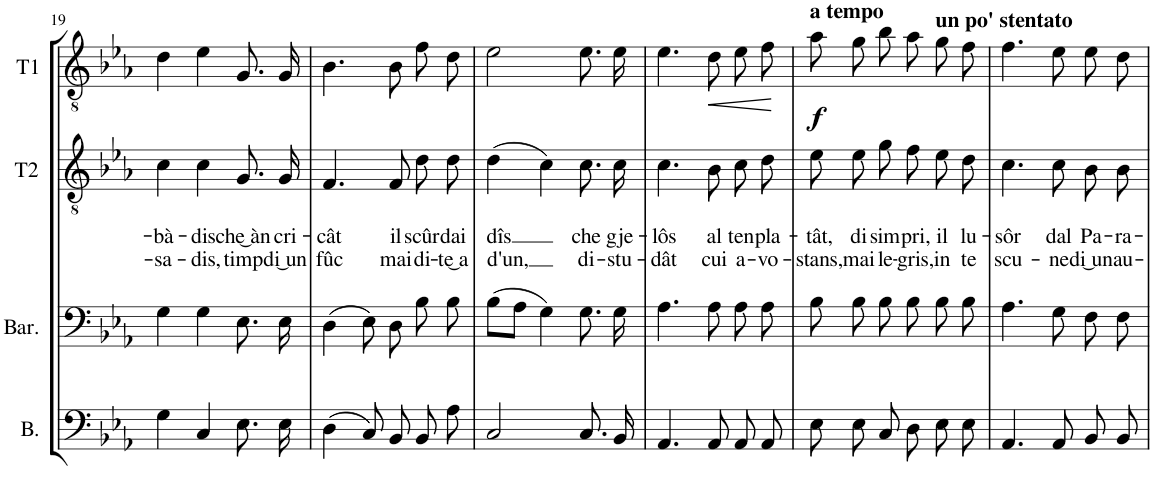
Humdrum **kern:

**kern	**kern	**kern	**text	**text	**text	**kern	**dynam
*part4	*part3	*part2	*part2	*part2	*part2	*part1	*part1
*staff4	*staff3	*staff2	*staff2	*staff2	*staff2	*staff1	*staff1
*I"Basso	*I"Baritono	*I"Tenore II	*	*	*	*I"Tenore I	*
*I'B.	*I'Bar.	*I'T2	*	*	*	*I'T1	*
!!LO:PB:g=z
*clefF4	*clefF4	*clefGv2	*	*	*	*clefGv2	*
*k[b-e-a-]	*k[b-e-a-]	*k[b-e-a-]	*	*	*	*k[b-e-a-]	*
*M3/4	*M3/4	*M3/4	*	*	*	*M3/4	*
=19	=19	=19	=19	=19	=19	=19	=19
!	!	!	!	!LO:LY:b	!LO:LY:b	!	!
4G\	4G\	4c\	.	-bà-	-sa-	4d\	.
!	!	!	!	!LO:LY:b	!LO:LY:b	!	!
4C/	4G\	4c\	.	-dis	-dis,	4e-\	.
!	!	!	!	!LO:LY:b	!LO:LY:b	!	!
8.E-\L	8.E-\	8.G/L	.	che͜ àn	timp	8.G/L	.
!	!	!	!	!LO:LY:b	!LO:LY:b	!	!
16E-\Jk	16E-\	16G/Jk	.	cri-	di͜ un	16G/Jk	.
=20	=20	=20	=20	=20	=20	=20	=20
!	!	!	!	!LO:LY:b	!LO:LY:b	!	!
(4D\	(4D\	4.F/	.	-cât	fûc	4.B-\	.
8C/L)	8E-\)	.	.	.	.	.	.
!	!	!	!	!LO:LY:b	!LO:LY:b	!	!
8BB-/J	8D\	8F/	.	il	mai	8B-\	.
!	!	!	!	!LO:LY:b	!LO:LY:b	!	!
8BB-\L	8B-\	8d\L	.	scûr	di-	8f\L	.
!	!	!	!	!LO:LY:b	!LO:LY:b	!	!
8A-\J	8B-\	8d\J	.	dai	-te͜ a	8d\J	.
=21	=21	=21	=21	=21	=21	=21	=21
!	!	!	!	!LO:LY:b	!LO:LY:b	!	!
2C/	(8B-\L	(4d\	.	dîs	d'un,	2e-\	.
.	8A-\J	.	.	.	.	.	.
.	4G\)	4c\)	.	.	.	.	.
!	!	!	!	!LO:LY:b	!LO:LY:b	!	!
8.C/L	8.G\	8.c\L	.	che	di-	8.e-\L	.
!	!	!	!	!LO:LY:b	!LO:LY:b	!	!
16BB-/Jk	16G\	16c\Jk	.	gje-	-stu-	16e-\Jk	.
=22	=22	=22	=22	=22	=22	=22	=22
!	!	!	!	!LO:LY:b	!LO:LY:b	!	!
4.AA-/	4.A-\	4.c\	.	-lôs	-dât	4.e-\	.
!	!	!	!	!LO:LY:b	!LO:LY:b	!	!LO:HP:b
8AA-/	8A-\	8B-\	.	al	cui	8d\	<
!	!	!	!	!LO:LY:b	!LO:LY:b	!	!
8AA-/L	8A-\	8c\L	.	ten	a-	8e-\L	.
!	!	!	!	!LO:LY:b	!LO:LY:b	!	!
8AA-/J	8A-\	8d\J	.	pla-	-vo-	8f\J	[
=23	=23	=23	=23	=23	=23	=23	=23
!	!	!	!	!	!	!LO:TX:a:B:t=a tempo	!
!	!	!	!	!LO:LY:b	!LO:LY:b	!	!LO:DY:b
8E-\L	8B-\	8e-\L	.	-tât,	-stans,	8a-\L	f
!	!	!	!	!LO:LY:b	!LO:LY:b	!	!
8E-\J	8B-\	8e-\J	.	di	mai	8g\J	.
!	!	!	!	!LO:LY:b	!LO:LY:b	!	!
8C/L	8B-\	8g\L	.	sim-	le-	8b-\L	.
!	!	!	!	!LO:LY:b	!LO:LY:b	!	!
8D/J	8B-\	8f\J	.	-pri,	-gris,	8a-\J	.
!	!	!	!	!	!	!LO:TX:a:B:t=un po' stentato	!
!	!	!	!	!LO:LY:b	!LO:LY:b	!	!
8E-\L	8B-\	8e-\L	.	il	in	8g\L	.
!	!	!	!	!LO:LY:b	!LO:LY:b	!	!
8E-\J	8B-\	8d\J	.	lu-	te	8f\J	.
=24	=24	=24	=24	=24	=24	=24	=24
!	!	!	!	!LO:LY:b	!LO:LY:b	!	!
4.AA-/	4.A-\	4.c\	.	-sôr	scu-	4.f\	.
!	!	!	!	!LO:LY:b	!LO:LY:b	!	!
8AA-/	8G\	8c\	.	dal	-ne	8e-\	.
!	!	!	!	!LO:LY:b	!LO:LY:b	!	!
8BB-/L	8F\	8B-\L	.	Pa-	di͜ un	8e-\L	.
!	!	!	!	!LO:LY:b	!LO:LY:b	!	!
8BB-/J	8F\	8B-\J	.	-ra-	au-	8d\J	.
=	=	=	=	=	=	=	=
*-	*-	*-	*-	*-	*-	*-	*-
